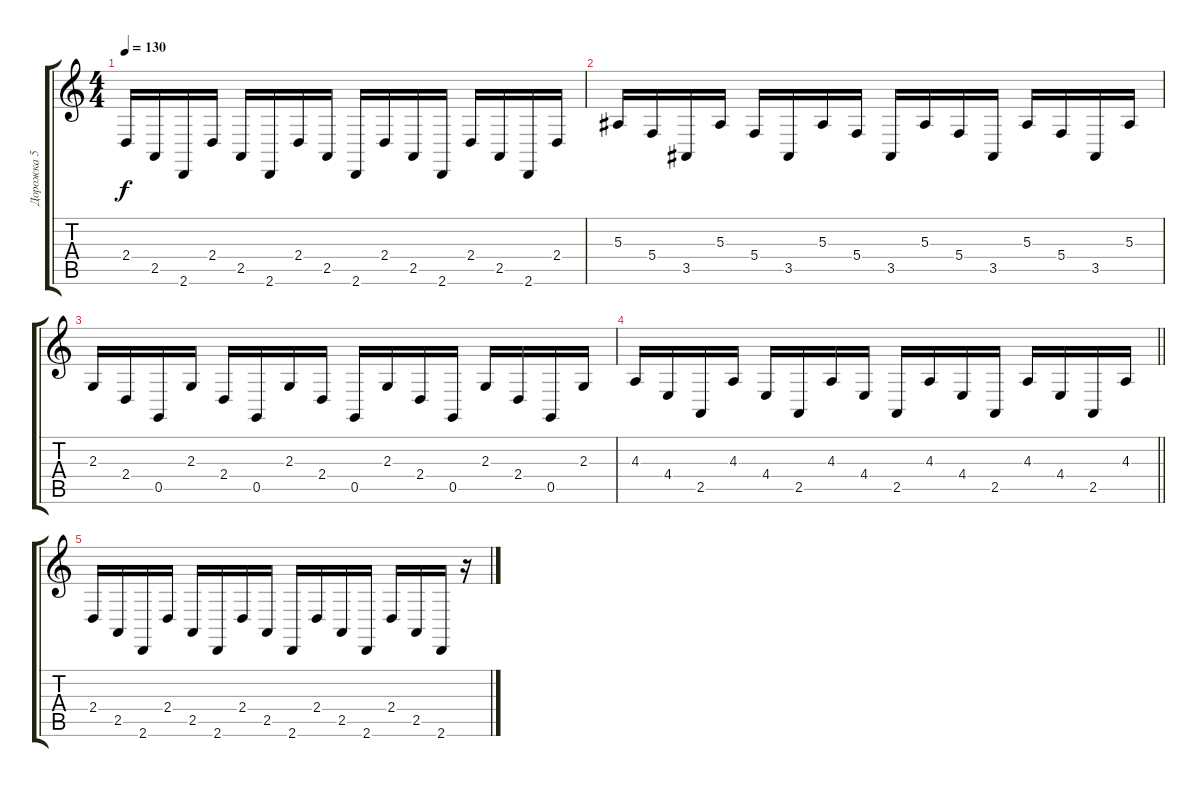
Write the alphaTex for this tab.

\track ("Дорожка 5" "Дорожка 5") {instrument lead2sawtooth}
\staff {score tabs}
\tuning (D4 A3 F3 C3 G2 C2) {hide}
\ts (4 4)
\tempo 130
\clef g2
\ks c
2.4.16{dy f} 2.5.16{volume 13} 2.6.16 2.4.16 2.5.16 2.6.16 2.4.16 2.5.16 2.6.16 2.4.16 2.5.16 2.6.16 2.4.16 2.5.16 2.6.16 2.4.16 |
5.3.16 5.4.16 3.5.16 5.3.16 5.4.16 3.5.16 5.3.16 5.4.16 3.5.16 5.3.16 5.4.16 3.5.16 5.3.16 5.4.16 3.5.16 5.3.16 |
2.3.16 2.4.16 0.5.16 2.3.16 2.4.16 0.5.16 2.3.16 2.4.16 0.5.16 2.3.16 2.4.16 0.5.16 2.3.16 2.4.16 0.5.16 2.3.16 |
\barLineRight lightlight
4.3.16 4.4.16 2.5.16 4.3.16 4.4.16 2.5.16 4.3.16 4.4.16 2.5.16 4.3.16 4.4.16 2.5.16 4.3.16 4.4.16 2.5.16 4.3.16 |
2.4.16 2.5.16{volume 13} 2.6.16 2.4.16 2.5.16 2.6.16 2.4.16 2.5.16 2.6.16 2.4.16 2.5.16 2.6.16 2.4.16 2.5.16 2.6.16 r.16
